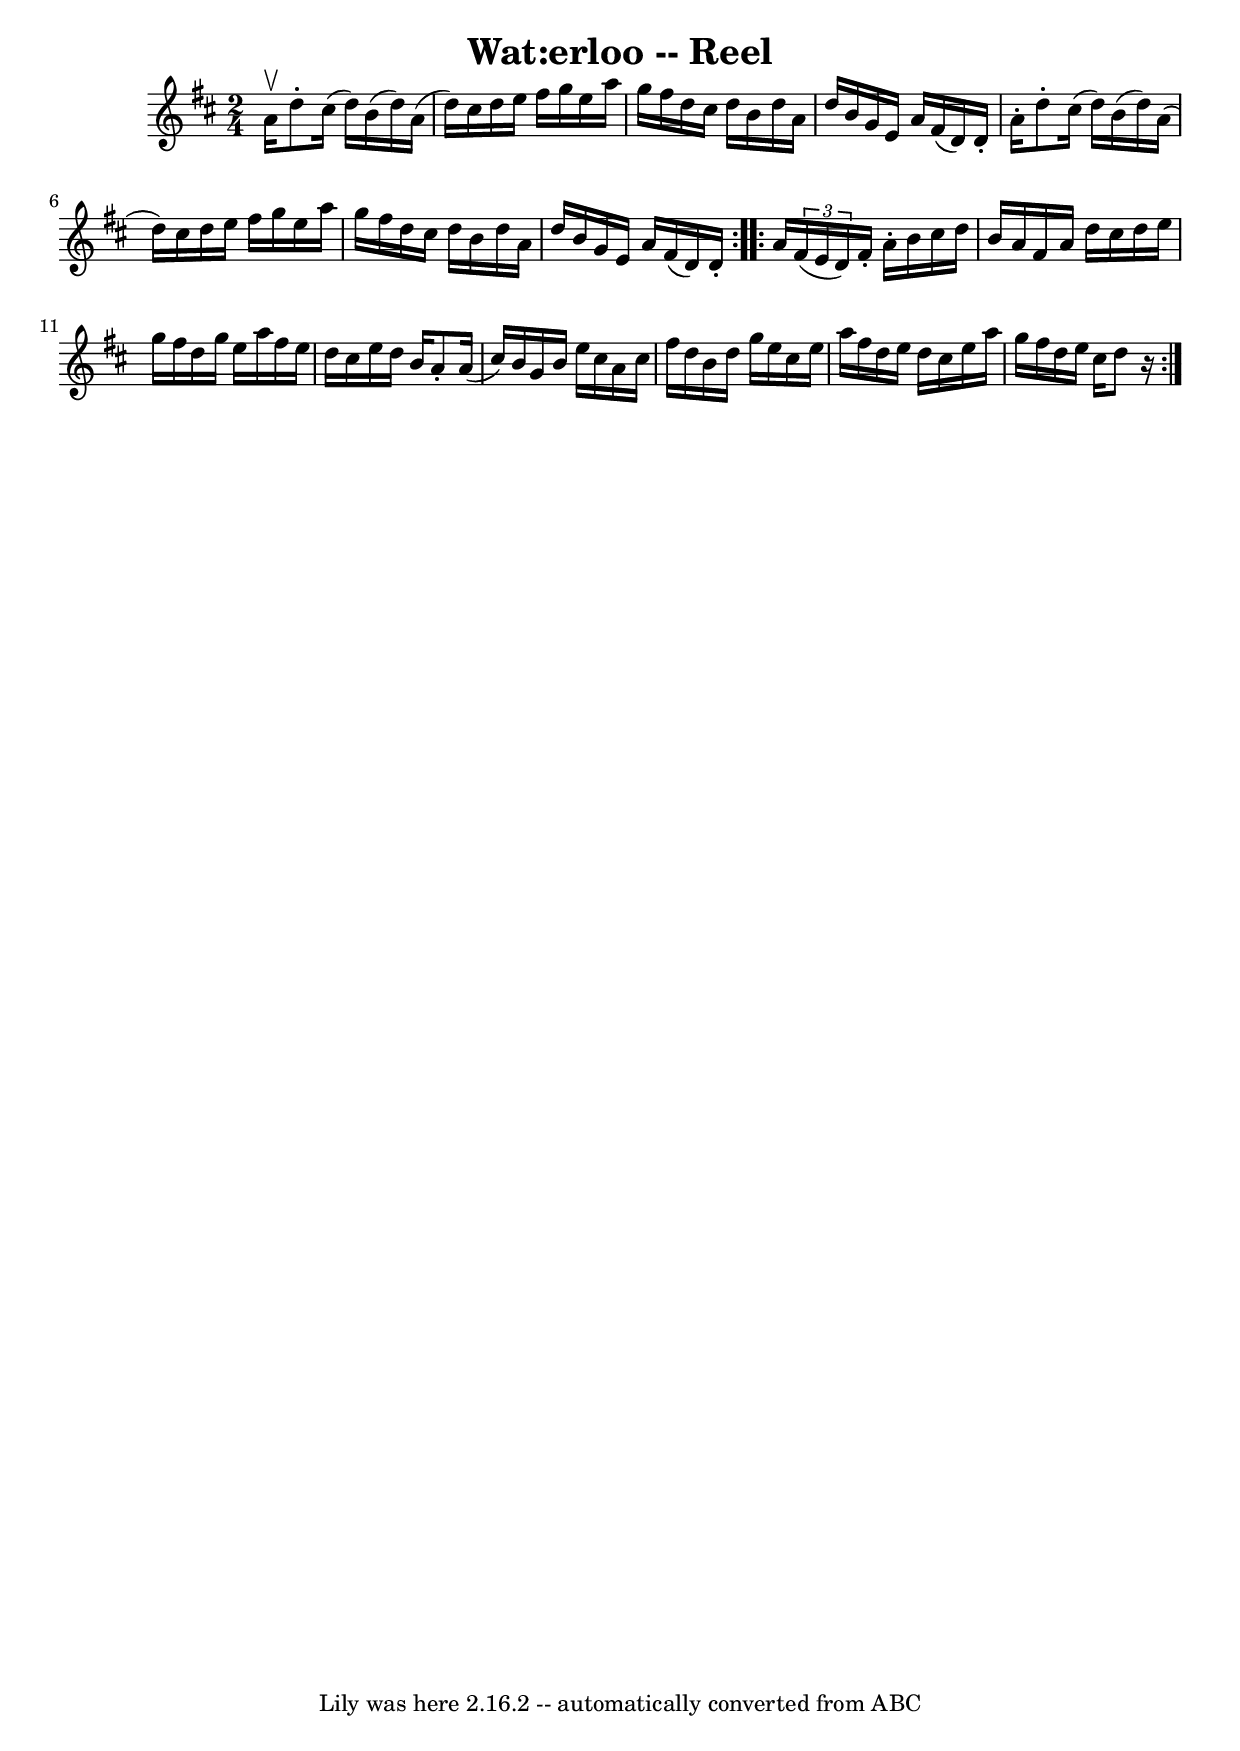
\version "2.16.2"
\include "Mammoth.ily"
\header {
  %% book = "Ryan's Mammoth Collection"
  crossRefNumber = "1"
  footnotes = "\\\\186"
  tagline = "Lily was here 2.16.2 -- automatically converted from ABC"
  title = "Wat:erloo -- Reel"

}
voicedefault =  {



  \repeat volta 2 {

    \time 2/4 
    \key d \major     a'16^\upbow  |
    d''8-. cis''16 (d''16 ) b'16 (d''16) a'16 (d''16)   |
    cis''16 d''16         e''16 fis''16 g''16 e''16 a''16 g''16     |
    fis''16         d''16 cis''16 d''16 b'16 d''16 a'16 d''16     |
    b'16       g'16 e'16 a'16 fis'16 (d'16) d'16-. a'16-.    |
         d''8-. cis''16 (d''16) b'16 (d''16) a'16 (d''16)     |
    cis''16 d''16 e''16 fis''16 g''16 e''16 a''16         g''16     |
    fis''16 d''16 cis''16 d''16 b'16 d''16         a'16 d''16     |
    b'16 g'16 e'16 a'16 fis'16 (d'16) 
    d'16-.   
  }     
  \repeat volta 2 {     a'16   |
    \times 2/3 { fis'16 
		 (e'16 d'16)  	       } fis'16-. a'16-. b'16 cis''16 d''16 b'16   |
    a'16 fis'16 a'16 d''16 cis''16 d''16 e''16         g''16     |
    fis''16 d''16 g''16 e''16 a''16 fis''16         e''16 d''16     |
    cis''16 e''16 d''16 b'16 a'8-. a'16 (cis''16)   |
    b'16 g'16 b'16 e''16 cis''16 a'16      cis''16 fis''16     |
    d''16 b'16 d''16 g''16 e''16         cis''16 e''16 a''16     |
    fis''16 d''16 e''16 d''16         cis''16 e''16 a''16 g''16     |
    fis''16 d''16 e''16    
    cis''16 d''8    r16   
  }   

}

\score{
  <<

    \context Staff="default"
    {
      \voicedefault 
      
    }

  >>
  \layout {
    
  }
  \midi {
  }

}
